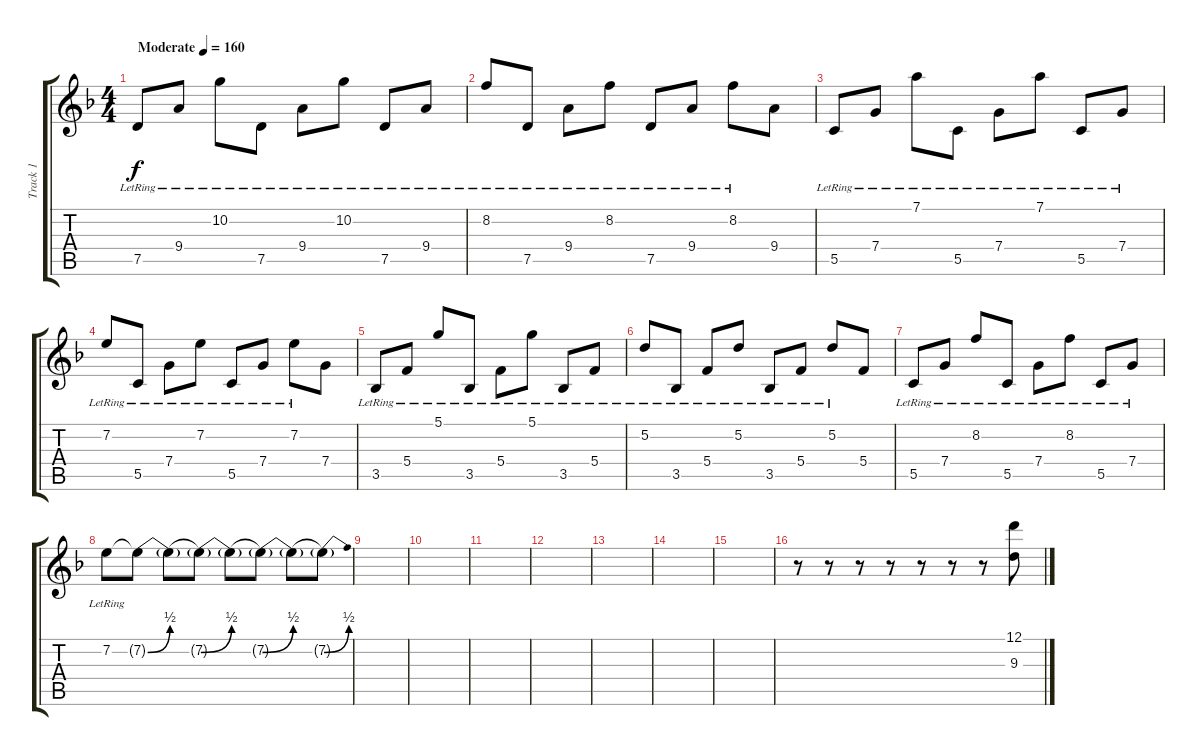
\track ("Track 1" "Track 1") {instrument electricguitarjazz}
\staff {score tabs}
\tuning (D4 A3 F3 C3 G2 C2) {hide}
\ts (4 4)
\tempo (160 "Moderate")
\clef g2
\ks dminor
7.5{lr}.8{dy f instrument electricguitarjazz} 9.4{lr}.8 10.2{lr}.8 7.5{lr}.8 9.4{lr}.8 10.2{lr}.8 7.5{lr}.8 9.4{lr}.8 |
8.2{lr}.8 7.5{lr}.8 9.4{lr}.8 8.2{lr}.8 7.5{lr}.8 9.4{lr}.8 8.2{lr}.8 9.4.8 |
5.5{lr}.8 7.4{lr}.8 7.1{lr}.8 5.5{lr}.8 7.4{lr}.8 7.1{lr}.8 5.5{lr}.8 7.4{lr}.8 |
7.2{lr}.8 5.5{lr}.8 7.4{lr}.8 7.2{lr}.8 5.5{lr}.8 7.4{lr}.8 7.2{lr}.8 7.4.8 |
3.5{lr}.8 5.4{lr}.8 5.1{lr}.8 3.5{lr}.8 5.4{lr}.8 5.1{lr}.8 3.5{lr}.8 5.4{lr}.8 |
5.2{lr}.8 3.5{lr}.8 5.4{lr}.8 5.2{lr}.8 3.5{lr}.8 5.4{lr}.8 5.2{lr}.8 5.4.8 |
5.5{lr}.8 7.4{lr}.8 8.2{lr}.8 5.5{lr}.8 7.4{lr}.8 8.2{lr}.8 5.5{lr}.8 7.4{lr}.8 |
7.2{lr}.8 7.2{be (bend 0 0 60 2) t}.8 7.2{be (hold 0 0 60 0) t}.8 7.2{be (bend 0 0 60 2) t}.8 7.2{be (hold 0 0 60 0) t}.8 7.2{be (bend 0 0 60 2) t}.8 7.2{be (hold 0 0 60 0) t}.8 7.2{be (bend 0 0 60 2) t}.8 |
|
|
|
|
|
|
|
r.8 r.8 r.8 r.8 r.8 r.8 r.8 (12.1 9.3).8{volume 16 instrument overdrivenguitar}
